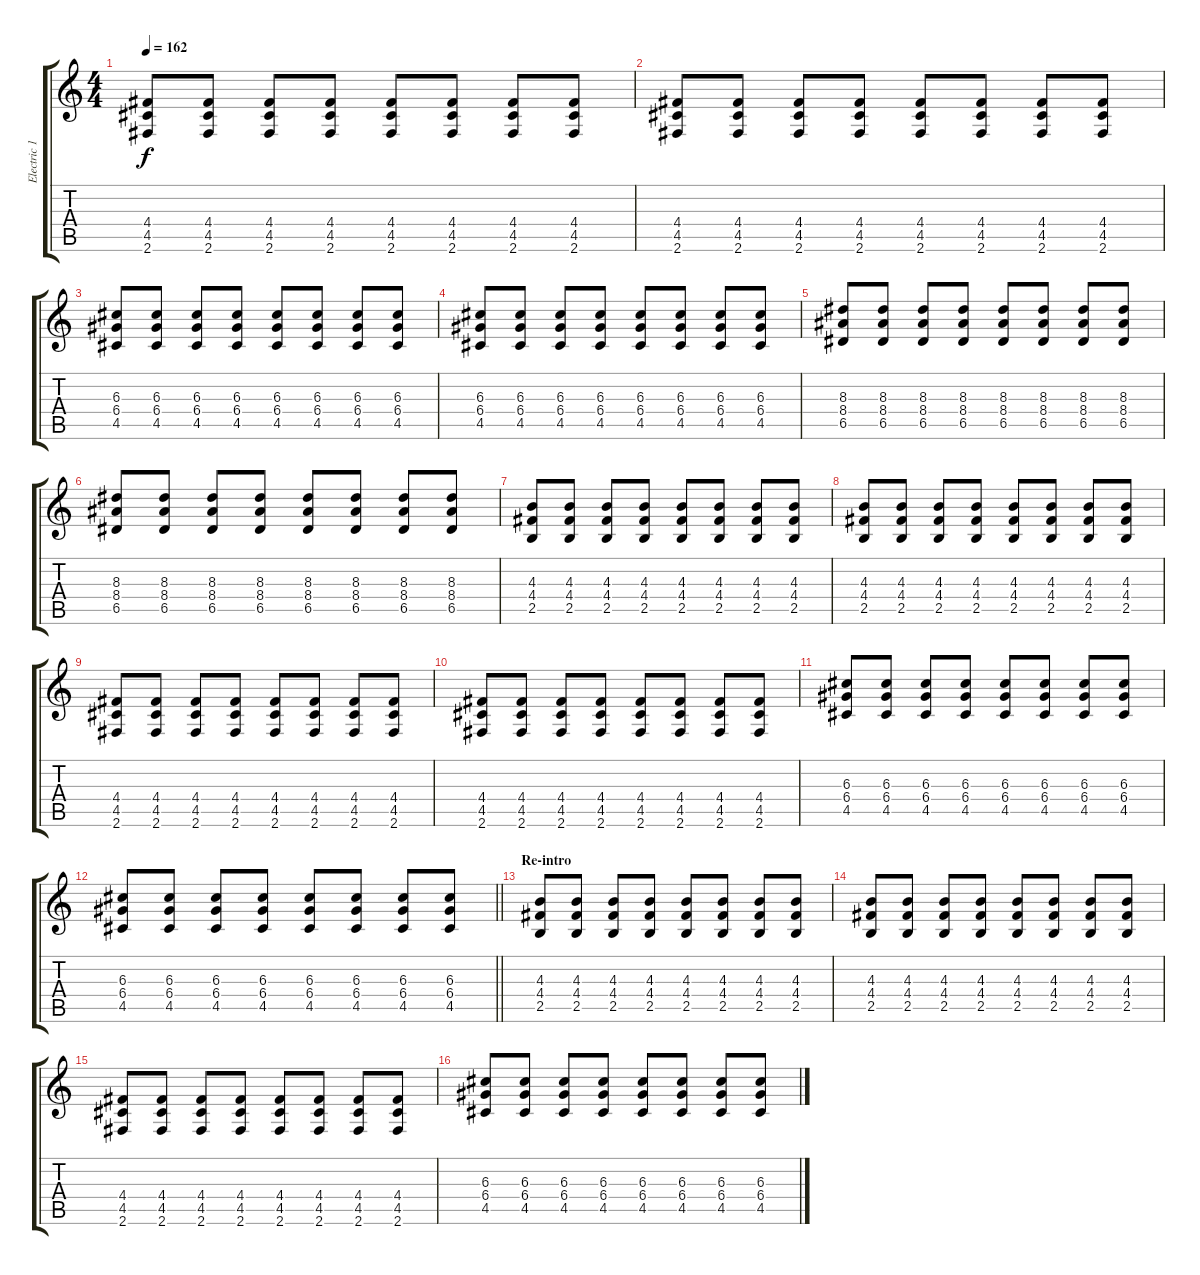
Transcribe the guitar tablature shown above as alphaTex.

\track ("Electric 1" "Electric 1") {instrument overdrivenguitar}
\staff {score tabs}
\tuning (E4 B3 G3 D3 A2 E2) {hide}
\ts (4 4)
\tempo 162
\clef g2
\ks c
(4.4 4.5 2.6).8{dy f} (4.4 4.5 2.6).8 (4.4 4.5 2.6).8 (4.4 4.5 2.6).8 (4.4 4.5 2.6).8 (4.4 4.5 2.6).8 (4.4 4.5 2.6).8 (4.4 4.5 2.6).8 |
(4.4 4.5 2.6).8 (4.4 4.5 2.6).8 (4.4 4.5 2.6).8 (4.4 4.5 2.6).8 (4.4 4.5 2.6).8 (4.4 4.5 2.6).8 (4.4 4.5 2.6).8 (4.4 4.5 2.6).8 |
(6.3 6.4 4.5).8 (6.3 6.4 4.5).8 (6.3 6.4 4.5).8 (6.3 6.4 4.5).8 (6.3 6.4 4.5).8 (6.3 6.4 4.5).8 (6.3 6.4 4.5).8 (6.3 6.4 4.5).8 |
(6.3 6.4 4.5).8 (6.3 6.4 4.5).8 (6.3 6.4 4.5).8 (6.3 6.4 4.5).8 (6.3 6.4 4.5).8 (6.3 6.4 4.5).8 (6.3 6.4 4.5).8 (6.3 6.4 4.5).8 |
(8.3 8.4 6.5).8 (8.3 8.4 6.5).8 (8.3 8.4 6.5).8 (8.3 8.4 6.5).8 (8.3 8.4 6.5).8 (8.3 8.4 6.5).8 (8.3 8.4 6.5).8 (8.3 8.4 6.5).8 |
(8.3 8.4 6.5).8 (8.3 8.4 6.5).8 (8.3 8.4 6.5).8 (8.3 8.4 6.5).8 (8.3 8.4 6.5).8 (8.3 8.4 6.5).8 (8.3 8.4 6.5).8 (8.3 8.4 6.5).8 |
(4.3 4.4 2.5).8 (4.3 4.4 2.5).8 (4.3 4.4 2.5).8 (4.3 4.4 2.5).8 (4.3 4.4 2.5).8 (4.3 4.4 2.5).8 (4.3 4.4 2.5).8 (4.3 4.4 2.5).8 |
(4.3 4.4 2.5).8 (4.3 4.4 2.5).8 (4.3 4.4 2.5).8 (4.3 4.4 2.5).8 (4.3 4.4 2.5).8 (4.3 4.4 2.5).8 (4.3 4.4 2.5).8 (4.3 4.4 2.5).8 |
(4.4 4.5 2.6).8 (4.4 4.5 2.6).8 (4.4 4.5 2.6).8 (4.4 4.5 2.6).8 (4.4 4.5 2.6).8 (4.4 4.5 2.6).8 (4.4 4.5 2.6).8 (4.4 4.5 2.6).8 |
(4.4 4.5 2.6).8 (4.4 4.5 2.6).8 (4.4 4.5 2.6).8 (4.4 4.5 2.6).8 (4.4 4.5 2.6).8 (4.4 4.5 2.6).8 (4.4 4.5 2.6).8 (4.4 4.5 2.6).8 |
(6.3 6.4 4.5).8 (6.3 6.4 4.5).8 (6.3 6.4 4.5).8 (6.3 6.4 4.5).8 (6.3 6.4 4.5).8 (6.3 6.4 4.5).8 (6.3 6.4 4.5).8 (6.3 6.4 4.5).8 |
\barLineRight lightlight
(6.3 6.4 4.5).8 (6.3 6.4 4.5).8 (6.3 6.4 4.5).8 (6.3 6.4 4.5).8 (6.3 6.4 4.5).8 (6.3 6.4 4.5).8 (6.3 6.4 4.5).8 (6.3 6.4 4.5).8 |
\section ("" "Re-intro")
(4.3 4.4 2.5).8 (4.3 4.4 2.5).8 (4.3 4.4 2.5).8 (4.3 4.4 2.5).8 (4.3 4.4 2.5).8 (4.3 4.4 2.5).8 (4.3 4.4 2.5).8 (4.3 4.4 2.5).8 |
(4.3 4.4 2.5).8 (4.3 4.4 2.5).8 (4.3 4.4 2.5).8 (4.3 4.4 2.5).8 (4.3 4.4 2.5).8 (4.3 4.4 2.5).8 (4.3 4.4 2.5).8 (4.3 4.4 2.5).8 |
(4.4 4.5 2.6).8 (4.4 4.5 2.6).8 (4.4 4.5 2.6).8 (4.4 4.5 2.6).8 (4.4 4.5 2.6).8 (4.4 4.5 2.6).8 (4.4 4.5 2.6).8 (4.4 4.5 2.6).8 |
(6.3 6.4 4.5).8 (6.3 6.4 4.5).8 (6.3 6.4 4.5).8 (6.3 6.4 4.5).8 (6.3 6.4 4.5).8 (6.3 6.4 4.5).8 (6.3 6.4 4.5).8 (6.3 6.4 4.5).8
